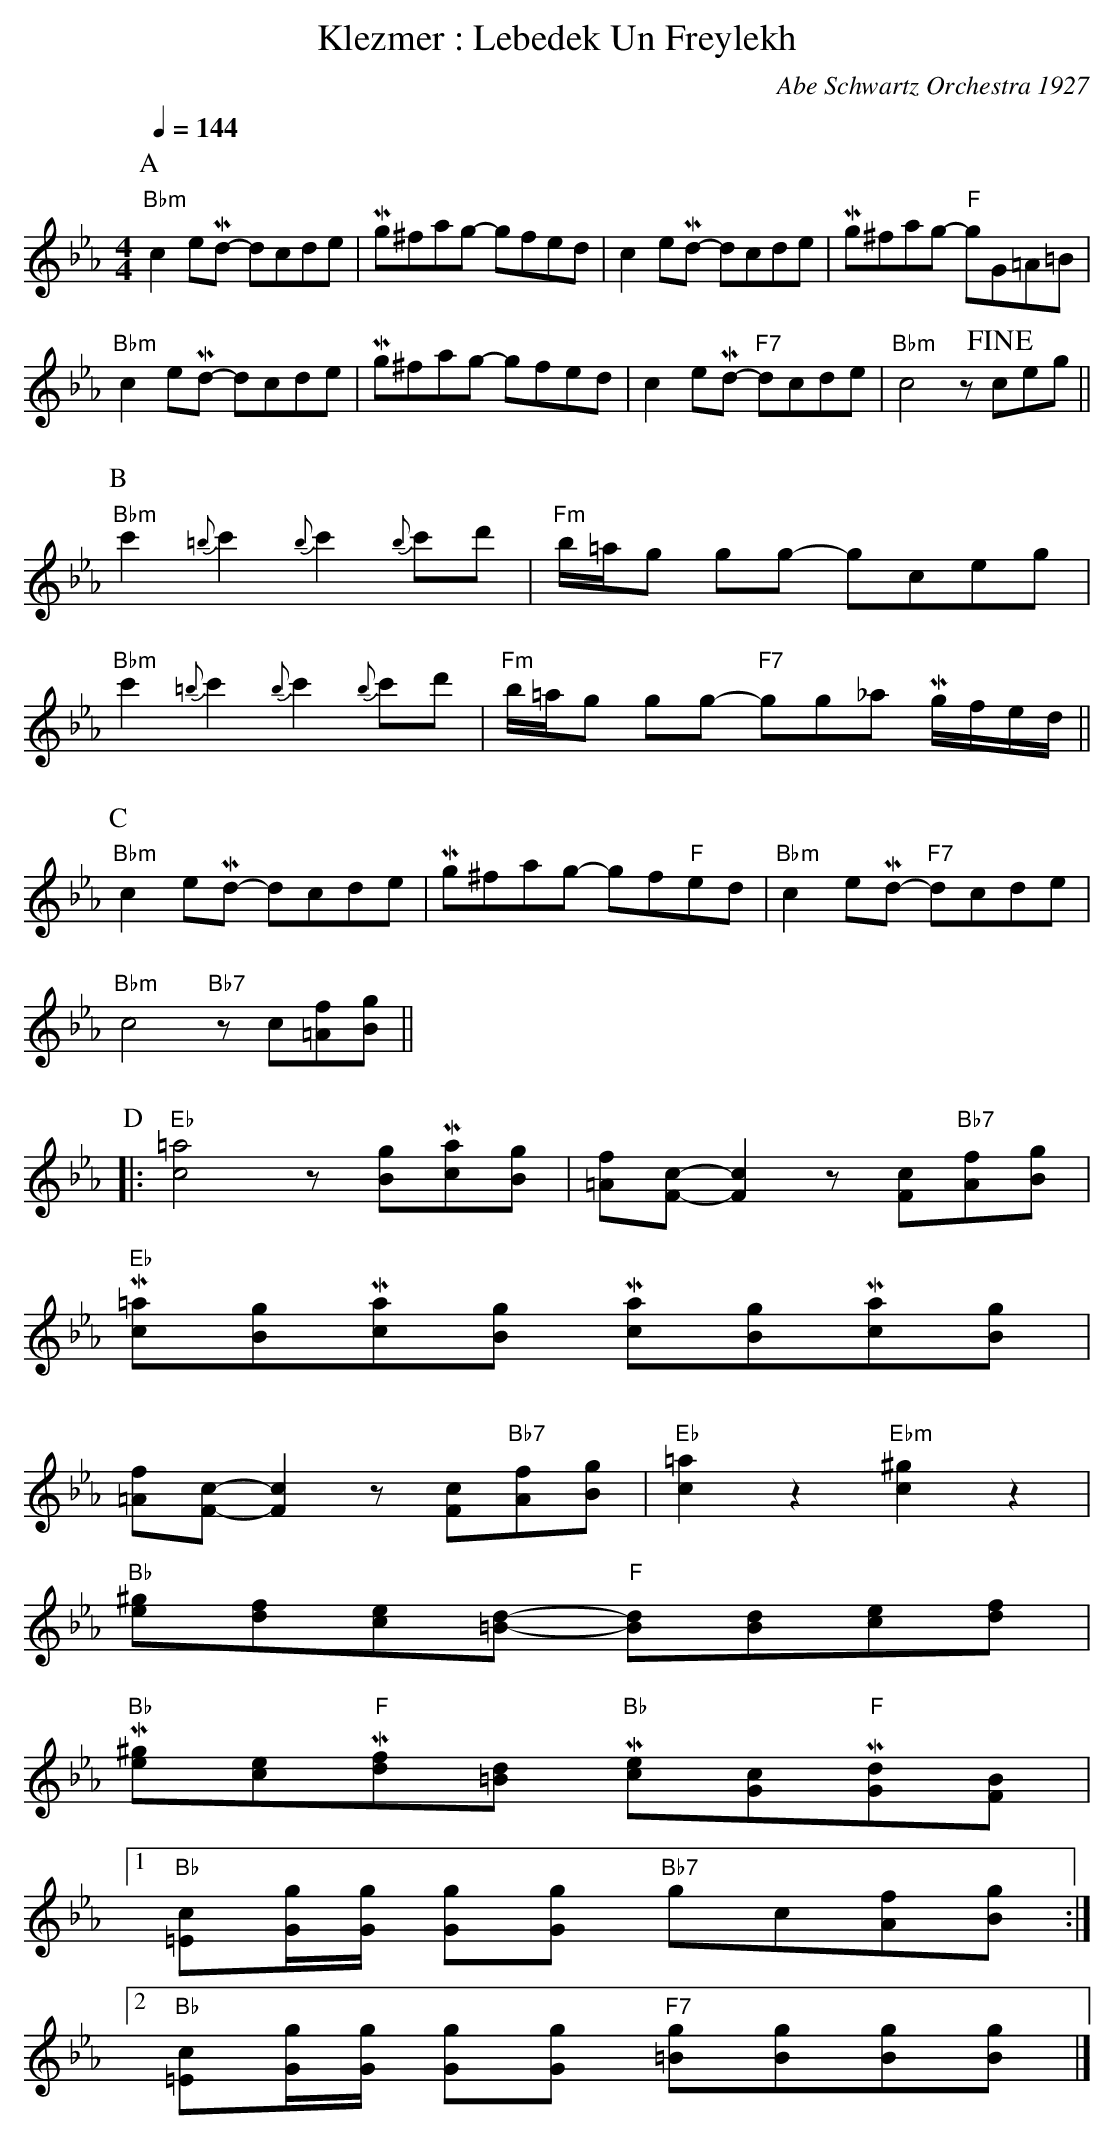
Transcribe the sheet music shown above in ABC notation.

X:1
T:Klezmer : Lebedek Un Freylekh
C:Abe Schwartz Orchestra 1927
M:4/4
L:1/8
Q:1/4=144
K:Cm
P:A
"Bbm"c2 eMd- dcde |Mg^fag- gfed | c2 eMd- dcde | Mg^fag- "F"gG=A=B |
"Bbm"c2 eMd- dcde |Mg^fag- gfed | c2 eMd- "F7"dcde | "Bbm"c4 z +fine+ceg ||
%%vskip 1
P:B
"Bbm"c'2 {=b}c'2 {b}c'2 {b}c'd' | "Fm"b/2=a/2g gg- gceg |
"Bbm"c'2 {=b}c'2 {b}c'2 {b}c'd' | "Fm"b/2=a/2g gg- "F7"gg_a Mg/2f/2e/2d/2 ||
%%vskip 1
P:C
"Bbm"c2 eMd- dcde |Mg^fag- gf"F"ed | "Bbm"c2 eMd- "F7"dcde |
"Bbm"c4 "Bb7"zc[=Af][Bg] ||
%%vskip 1
P:D
|: "Eb"[c4=a4] z [Bg]M[ca][Bg] | [=Af][Fc]- [F2c2] z [Fc]"Bb7"[Af][Bg] |
"Eb"M[c=a][Bg]M[ca][Bg] M[ca][Bg]M[ca][Bg] |
[=Af][Fc]- [F2c2] z [Fc]"Bb7"[Af][Bg] | "Eb"[c2=a2] z2 "Ebm"[c2^g2] z2 |
"Bb"[e^g][df][ce][=Bd]- "F"[Bd][Bd][ce][df] |
"Bb"M[e^g][ce]"F"M[df][=Bd] "Bb"M[ce][Gc]"F"M[Gd][FB] |1
"Bb"[=Ec][G/2g/2][G/2g/2] [Gg][Gg] "Bb7"gc[Af][Bg] :|2
"Bb"[=Ec][G/2g/2][G/2g/2] [Gg][Gg] "F7"[=Bg][Bg][Bg][Bg] |]
